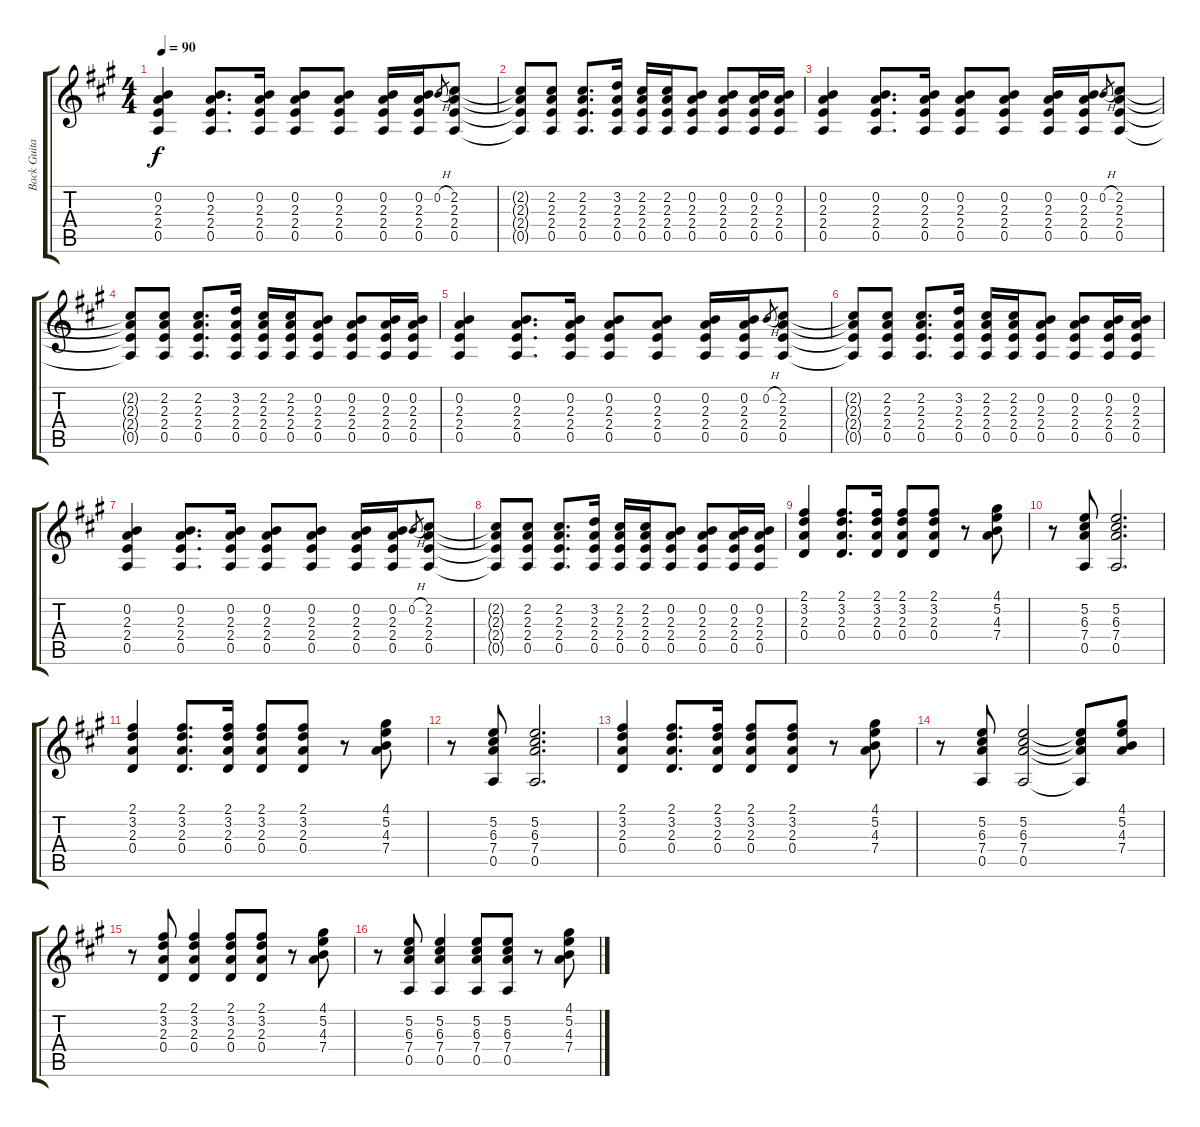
\track ("Back Guitar" "Back Guita") {instrument electricguitarjazz}
\staff {score tabs}
\tuning (E4 B3 G3 D3 A2 E2) {hide}
\ts (4 4)
\tempo 90
\clef g2
\ks a
(0.2 2.3 2.4 0.5).4{dy f} (0.2 2.3 2.4 0.5).8{d} (0.2 2.3 2.4 0.5).16 (0.2 2.3 2.4 0.5).8 (0.2 2.3 2.4 0.5).8 (0.2 2.3 2.4 0.5).16 (0.2 2.3 2.4 0.5).16 0.2{h}.8{gr} (2.2 2.3 2.4 0.5).8 |
(2.2{t} 2.3{t} 2.4{t} 0.5{t}).8 (2.2 2.3 2.4 0.5).8 (2.2 2.3 2.4 0.5).8{d} (3.2 2.3 2.4 0.5).16 (2.2 2.3 2.4 0.5).16 (2.2 2.3 2.4 0.5).16 (0.2 2.3 2.4 0.5).8 (0.2 2.3 2.4 0.5).8 (0.2 2.3 2.4 0.5).16 (0.2 2.3 2.4 0.5).16 |
(0.2 2.3 2.4 0.5).4 (0.2 2.3 2.4 0.5).8{d} (0.2 2.3 2.4 0.5).16 (0.2 2.3 2.4 0.5).8 (0.2 2.3 2.4 0.5).8 (0.2 2.3 2.4 0.5).16 (0.2 2.3 2.4 0.5).16 0.2{h}.8{gr} (2.2 2.3 2.4 0.5).8 |
(2.2{t} 2.3{t} 2.4{t} 0.5{t}).8 (2.2 2.3 2.4 0.5).8 (2.2 2.3 2.4 0.5).8{d} (3.2 2.3 2.4 0.5).16 (2.2 2.3 2.4 0.5).16 (2.2 2.3 2.4 0.5).16 (0.2 2.3 2.4 0.5).8 (0.2 2.3 2.4 0.5).8 (0.2 2.3 2.4 0.5).16 (0.2 2.3 2.4 0.5).16 |
(0.2 2.3 2.4 0.5).4 (0.2 2.3 2.4 0.5).8{d} (0.2 2.3 2.4 0.5).16 (0.2 2.3 2.4 0.5).8 (0.2 2.3 2.4 0.5).8 (0.2 2.3 2.4 0.5).16 (0.2 2.3 2.4 0.5).16 0.2{h}.8{gr} (2.2 2.3 2.4 0.5).8 |
(2.2{t} 2.3{t} 2.4{t} 0.5{t}).8 (2.2 2.3 2.4 0.5).8 (2.2 2.3 2.4 0.5).8{d} (3.2 2.3 2.4 0.5).16 (2.2 2.3 2.4 0.5).16 (2.2 2.3 2.4 0.5).16 (0.2 2.3 2.4 0.5).8 (0.2 2.3 2.4 0.5).8 (0.2 2.3 2.4 0.5).16 (0.2 2.3 2.4 0.5).16 |
(0.2 2.3 2.4 0.5).4 (0.2 2.3 2.4 0.5).8{d} (0.2 2.3 2.4 0.5).16 (0.2 2.3 2.4 0.5).8 (0.2 2.3 2.4 0.5).8 (0.2 2.3 2.4 0.5).16 (0.2 2.3 2.4 0.5).16 0.2{h}.8{gr} (2.2 2.3 2.4 0.5).8 |
(2.2{t} 2.3{t} 2.4{t} 0.5{t}).8 (2.2 2.3 2.4 0.5).8 (2.2 2.3 2.4 0.5).8{d} (3.2 2.3 2.4 0.5).16 (2.2 2.3 2.4 0.5).16 (2.2 2.3 2.4 0.5).16 (0.2 2.3 2.4 0.5).8 (0.2 2.3 2.4 0.5).8 (0.2 2.3 2.4 0.5).16 (0.2 2.3 2.4 0.5).16 |
(2.1 3.2 2.3 0.4).4 (2.1 3.2 2.3 0.4).8{d} (2.1 3.2 2.3 0.4).16 (2.1 3.2 2.3 0.4).8 (2.1 3.2 2.3 0.4).8 r.8 (4.1 5.2 4.3 7.4).8 |
r.8 (5.2 6.3 7.4 0.5).8 (5.2 6.3 7.4 0.5).2{d} |
(2.1 3.2 2.3 0.4).4 (2.1 3.2 2.3 0.4).8{d} (2.1 3.2 2.3 0.4).16 (2.1 3.2 2.3 0.4).8 (2.1 3.2 2.3 0.4).8 r.8 (4.1 5.2 4.3 7.4).8 |
r.8 (5.2 6.3 7.4 0.5).8 (5.2 6.3 7.4 0.5).2{d} |
(2.1 3.2 2.3 0.4).4 (2.1 3.2 2.3 0.4).8{d} (2.1 3.2 2.3 0.4).16 (2.1 3.2 2.3 0.4).8 (2.1 3.2 2.3 0.4).8 r.8 (4.1 5.2 4.3 7.4).8 |
r.8 (5.2 6.3 7.4 0.5).8 (5.2 6.3 7.4 0.5).2 (5.2{t} 6.3{t} 7.4{t} 0.5{t}).8 (4.1 5.2 4.3 7.4).8 |
r.8 (2.1 3.2 2.3 0.4).8 (2.1 3.2 2.3 0.4).4 (2.1 3.2 2.3 0.4).8 (2.1 3.2 2.3 0.4).8 r.8 (4.1 5.2 4.3 7.4).8 |
r.8 (5.2 6.3 7.4 0.5).8 (5.2 6.3 7.4 0.5).4 (5.2 6.3 7.4 0.5).8 (5.2 6.3 7.4 0.5).8 r.8 (4.1 5.2 4.3 7.4).8
